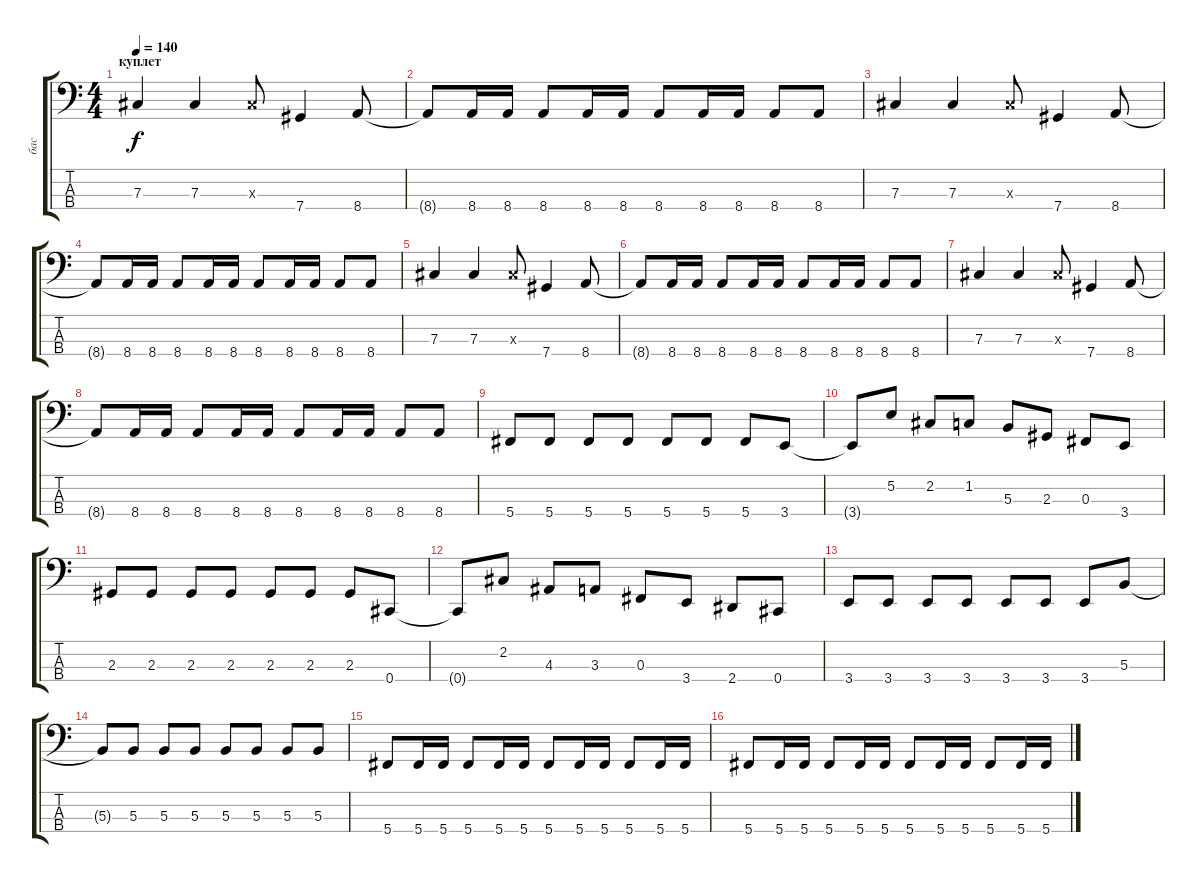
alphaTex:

\track ("бас" "бас") {instrument electricbassfinger}
\staff {score tabs}
\tuning (E2 B1 Gb1 Db1) {hide}
\ts (4 4)
\section ("" "куплет")
\tempo 140
\clef f4
\ks c
7.3.4{dy f} 7.3.4 7.3{x}.8 7.4.4 8.4.8 |
8.4{t}.8 8.4.16 8.4.16 8.4.8 8.4.16 8.4.16 8.4.8 8.4.16 8.4.16 8.4.8 8.4.8 |
7.3.4 7.3.4 7.3{x}.8 7.4.4 8.4.8 |
8.4{t}.8 8.4.16 8.4.16 8.4.8 8.4.16 8.4.16 8.4.8 8.4.16 8.4.16 8.4.8 8.4.8 |
7.3.4 7.3.4 7.3{x}.8 7.4.4 8.4.8 |
8.4{t}.8 8.4.16 8.4.16 8.4.8 8.4.16 8.4.16 8.4.8 8.4.16 8.4.16 8.4.8 8.4.8 |
7.3.4 7.3.4 7.3{x}.8 7.4.4 8.4.8 |
8.4{t}.8 8.4.16 8.4.16 8.4.8 8.4.16 8.4.16 8.4.8 8.4.16 8.4.16 8.4.8 8.4.8 |
5.4.8 5.4.8 5.4.8 5.4.8 5.4.8 5.4.8 5.4.8 3.4.8 |
3.4{t}.8 5.2.8 2.2.8 1.2.8 5.3.8 2.3.8 0.3.8 3.4.8 |
2.3.8 2.3.8 2.3.8 2.3.8 2.3.8 2.3.8 2.3.8 0.4.8 |
0.4{t}.8 2.2.8 4.3.8 3.3.8 0.3.8 3.4.8 2.4.8 0.4.8 |
3.4.8 3.4.8 3.4.8 3.4.8 3.4.8 3.4.8 3.4.8 5.3.8 |
5.3{t}.8 5.3.8 5.3.8 5.3.8 5.3.8 5.3.8 5.3.8 5.3.8 |
5.4.8 5.4.16 5.4.16 5.4.8 5.4.16 5.4.16 5.4.8 5.4.16 5.4.16 5.4.8 5.4.16 5.4.16 |
5.4.8 5.4.16 5.4.16 5.4.8 5.4.16 5.4.16 5.4.8 5.4.16 5.4.16 5.4.8 5.4.16 5.4.16
